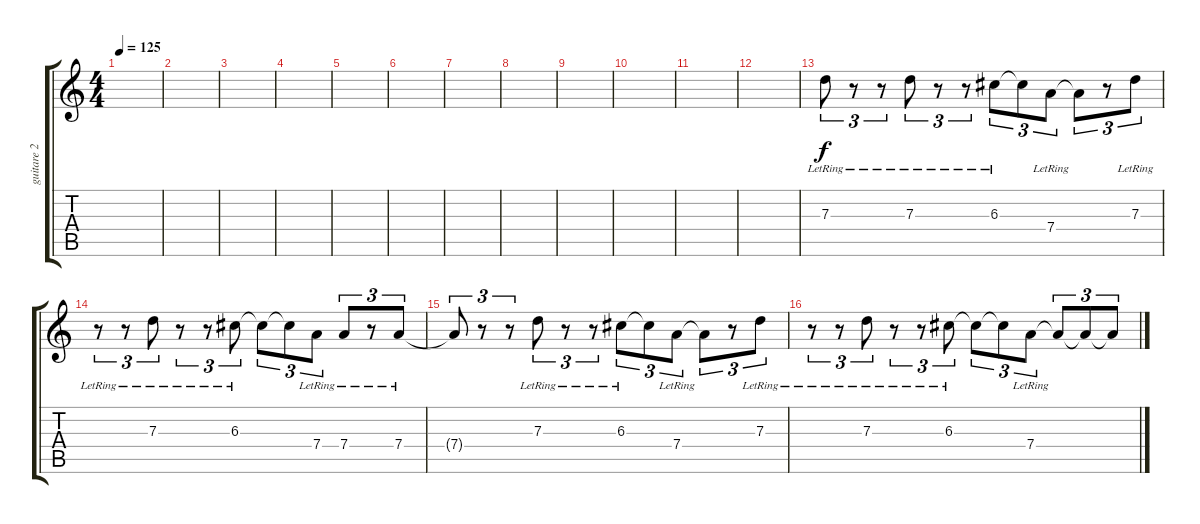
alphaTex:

\track ("guitare 2" "guitare 2") {instrument electricguitarclean}
\staff {score tabs}
\tuning (E4 B3 G3 D3 A2 E2) {hide}
\ts (4 4)
\tempo 125
\clef g2
\ks c
|
|
|
|
|
|
|
|
|
|
|
|
7.3{lr}.8{tu (3 2)} r.8{tu (3 2)} r.8{tu (3 2)} 7.3{lr}.8{tu (3 2)} r.8{tu (3 2)} r.8{tu (3 2)} 6.3{lr}.8{tu (3 2)} 6.3{t}.8{tu (3 2)} 7.4{lr}.8{tu (3 2)} 7.4{t}.8{tu (3 2)} r.8{tu (3 2)} 7.3{lr}.8{tu (3 2)} |
r.8{tu (3 2)} r.8{tu (3 2)} 7.3{lr}.8{tu (3 2)} r.8{tu (3 2)} r.8{tu (3 2)} 6.3{lr}.8{tu (3 2)} 6.3{t}.8{tu (3 2)} 6.3{t}.8{tu (3 2)} 7.4{lr}.8{tu (3 2)} 7.4{lr}.8{tu (3 2)} r.8{tu (3 2)} 7.4{lr}.8{tu (3 2)} |
7.4{t}.8{tu (3 2)} r.8{tu (3 2)} r.8{tu (3 2)} 7.3{lr}.8{tu (3 2)} r.8{tu (3 2)} r.8{tu (3 2)} 6.3{lr}.8{tu (3 2)} 6.3{t}.8{tu (3 2)} 7.4{lr}.8{tu (3 2)} 7.4{t}.8{tu (3 2)} r.8{tu (3 2)} 7.3{lr}.8{tu (3 2)} |
r.8{tu (3 2)} r.8{tu (3 2)} 7.3{lr}.8{tu (3 2)} r.8{tu (3 2)} r.8{tu (3 2)} 6.3{lr}.8{tu (3 2)} 6.3{t}.8{tu (3 2)} 6.3{t}.8{tu (3 2)} 7.4{lr}.8{tu (3 2)} 7.4{t}.8{tu (3 2)} 7.4{t}.8{tu (3 2)} 7.4{t}.8{tu (3 2)}
